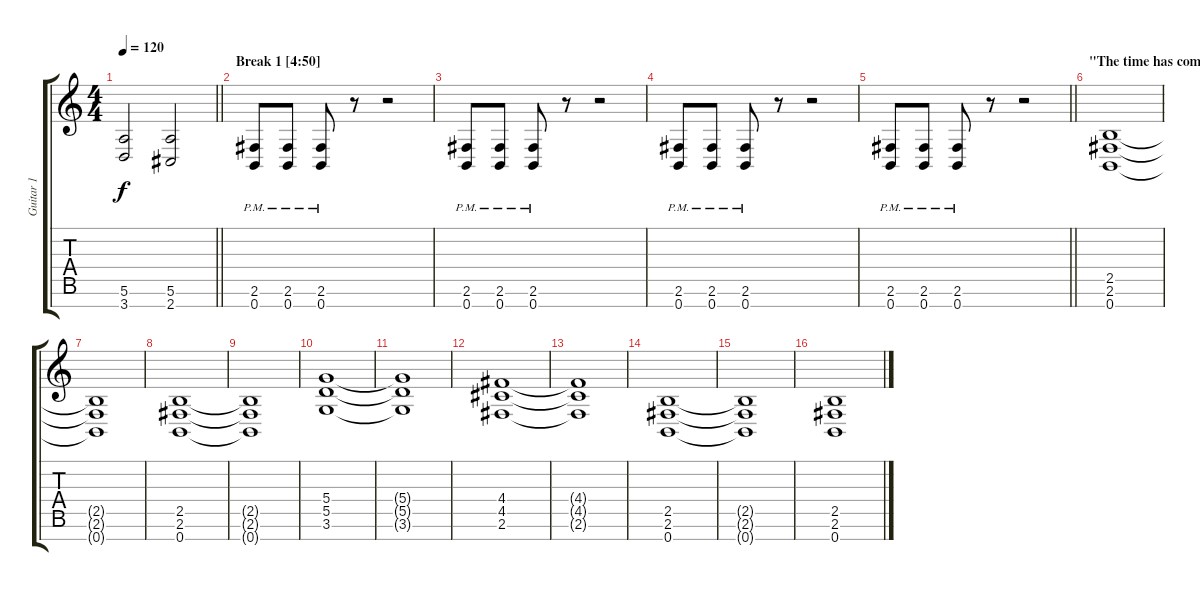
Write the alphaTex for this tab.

\track ("Guitar 1" "Guitar 1") {instrument distortionguitar}
\staff {score tabs}
\tuning (E4 B3 G3 D3 A2 E2 B1) {hide}
\ts (4 4)
\tempo 120
\clef g2
\barLineRight lightlight
\ks c
(5.6 3.7).2{dy f} (5.6 2.7).2 |
\section ("" "Break 1 [4:50]")
(2.6{pm} 0.7{pm}).8 (2.6{pm} 0.7{pm}).8 (2.6{pm} 0.7{pm}).8 r.8 r.2 |
(2.6{pm} 0.7{pm}).8 (2.6{pm} 0.7{pm}).8 (2.6{pm} 0.7{pm}).8 r.8 r.2 |
(2.6{pm} 0.7{pm}).8 (2.6{pm} 0.7{pm}).8 (2.6{pm} 0.7{pm}).8 r.8 r.2 |
\barLineRight lightlight
(2.6{pm} 0.7{pm}).8 (2.6{pm} 0.7{pm}).8 (2.6{pm} 0.7{pm}).8 r.8 r.2 |
\section ("" "\"The time has come...\" [4:58]")
(2.5 2.6 0.7).1 |
(2.5{t} 2.6{t} 0.7{t}).1 |
(2.5 2.6 0.7).1 |
(2.5{t} 2.6{t} 0.7{t}).1 |
(5.4 5.5 3.6).1 |
(5.4{t} 5.5{t} 3.6{t}).1 |
(4.4 4.5 2.6).1 |
(4.4{t} 4.5{t} 2.6{t}).1 |
(2.5 2.6 0.7).1 |
(2.5{t} 2.6{t} 0.7{t}).1 |
(2.5 2.6 0.7).1
